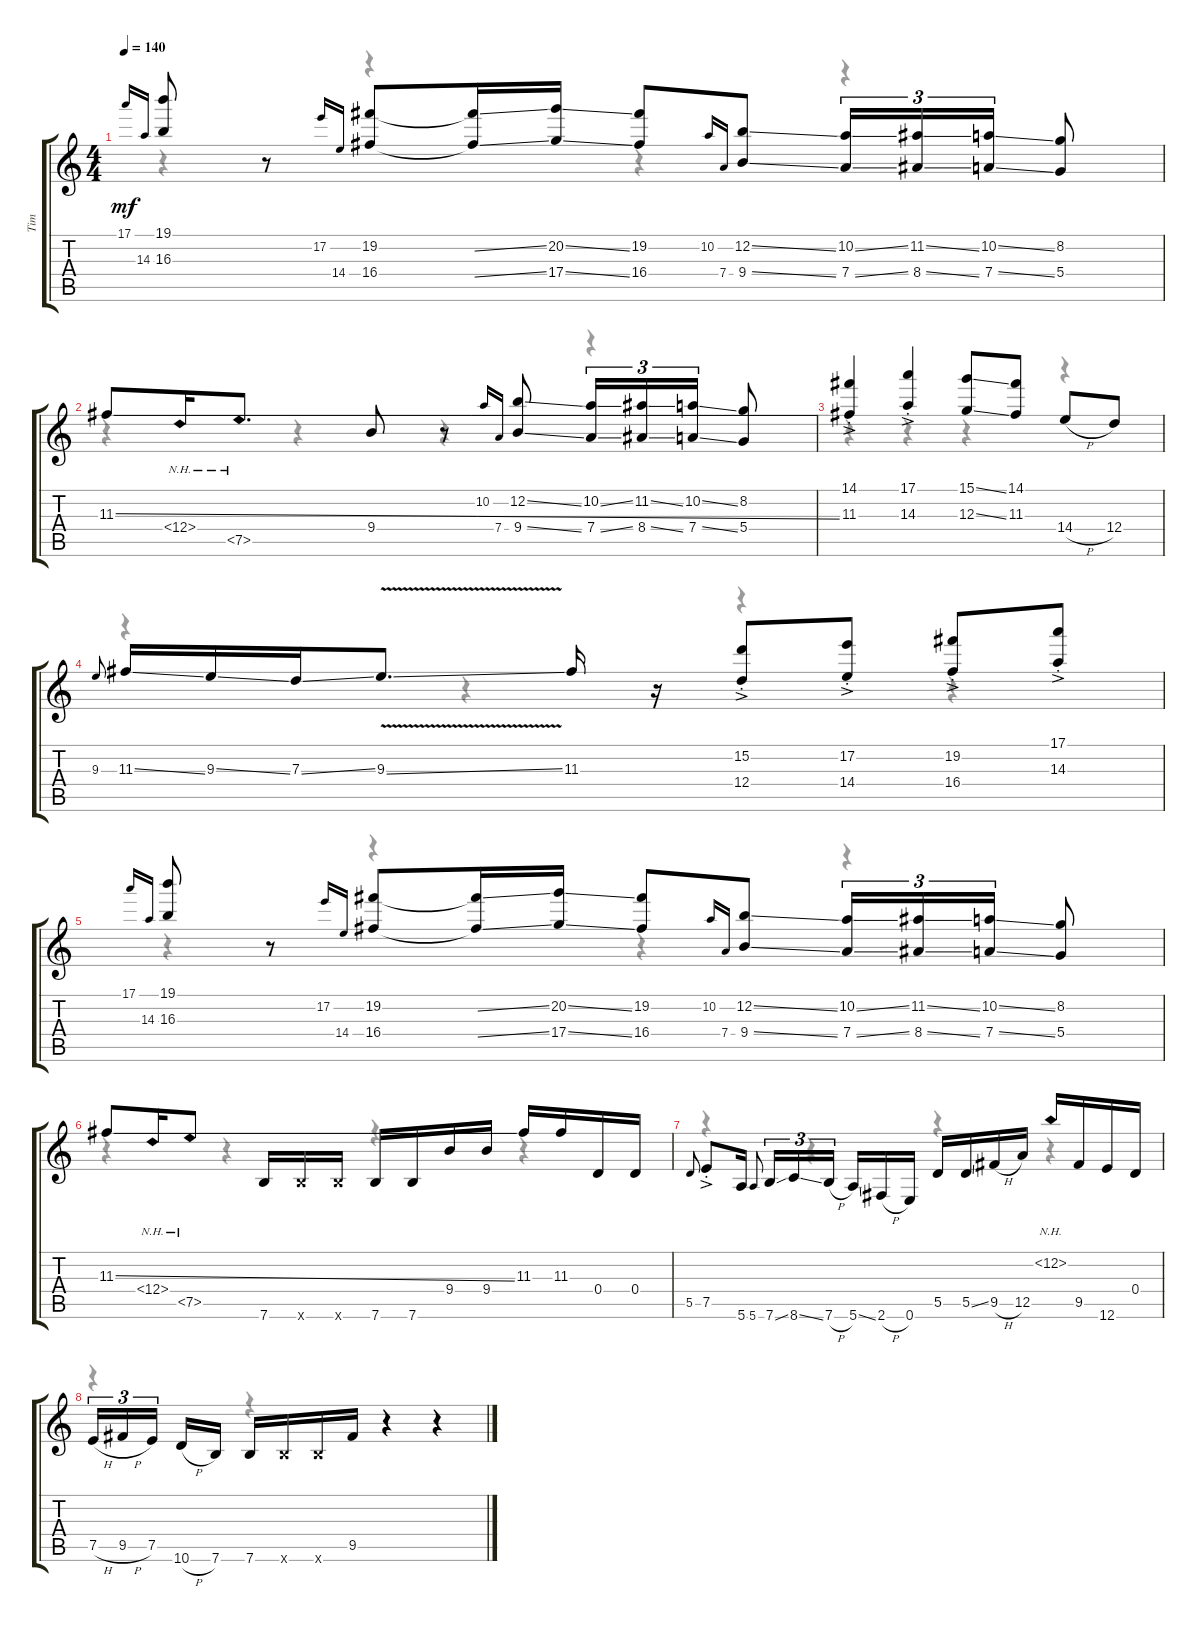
\track ("Tim" "Tim") {instrument electricguitarclean}
\staff {score tabs}
\tuning (E4 B3 G3 D3 A2 E2) {hide}
\voice
\ts (4 4)
\tempo 140
\clef g2
\ks c
17.1.16{gr onbeat dy mf} 14.3.16{gr onbeat} (19.1 16.3).8 r.8 17.2.16{gr onbeat} 14.4.16{gr onbeat} (19.2 16.4).8 (19.2{ss t} 16.4{ss t}).16 (20.2{ss} 17.4{ss}).16 (19.2 16.4).8 10.2.16{gr onbeat} 7.4.16{gr onbeat} (12.2{ss} 9.4{ss}).8 (10.2{ss} 7.4{ss}).16{tu (3 2)} (11.2{ss} 8.4{ss}).16{tu (3 2)} (10.2{ss} 7.4{ss}).16{tu (3 2)} (8.2 5.4).8 |
11.3{ss}.8 12.4{nh}.16 7.5{nh}.8{d} 9.4.8 r.8 10.2.16{gr onbeat} 7.4.16{gr onbeat} (12.2{ss} 9.4{ss}).8 (10.2{ss} 7.4{ss}).16{tu (3 2)} (11.2{ss} 8.4{ss}).16{tu (3 2)} (10.2{ss} 7.4{ss}).16{tu (3 2)} (8.2 5.4).8 |
(14.1{ac st} 11.3{ac st}).4 (17.1{ac st} 14.3{ac st}).4 (15.1{ss} 12.3{ss}).8 (14.1 11.3).8 14.4{h}.8 12.4.8 |
9.3.8{gr onbeat} 11.3{ss}.16 9.3{ss}.16 7.3{ss}.16 9.3{v ss}.8{d} 11.3.16 r.16 (15.2{ac st} 12.4{ac st}).8 (17.2{ac st} 14.4{ac st}).8 (19.2{ac st} 16.4{ac st}).8 (17.1{ac st} 14.3{ac st}).8 |
17.1.16{gr onbeat} 14.3.16{gr onbeat} (19.1 16.3).8 r.8 17.2.16{gr onbeat} 14.4.16{gr onbeat} (19.2 16.4).8 (19.2{ss t} 16.4{ss t}).16 (20.2{ss} 17.4{ss}).16 (19.2 16.4).8 10.2.16{gr onbeat} 7.4.16{gr onbeat} (12.2{ss} 9.4{ss}).8 (10.2{ss} 7.4{ss}).16{tu (3 2)} (11.2{ss} 8.4{ss}).16{tu (3 2)} (10.2{ss} 7.4{ss}).16{tu (3 2)} (8.2 5.4).8 |
11.3{ss}.8 12.4{nh}.16 7.5{nh}.8 7.6.16 7.6{x}.16 7.6{x}.16 7.6.16 7.6.16 9.4.16 9.4.16 11.3.16 11.3.16 0.4.16 0.4.16 |
5.5.8{gr onbeat} 7.5{ac st}.8 5.6.16 5.6.8{gr onbeat} 7.6{ss}.16{tu (3 2)} 8.6{ss}.16{tu (3 2)} 7.6{h}.16{tu (3 2)} 5.6{ss}.16 2.6{h}.16 0.6.16 5.5.16 5.5{ss}.16 9.5{h}.16 12.5.16 12.2{nh}.16 9.5.16 12.6.16 0.4.16 |
7.5{h}.16{tu (3 2)} 9.5{h}.16{tu (3 2)} 7.5.16{tu (3 2)} 10.6{h}.16 7.6.16 7.6.16 7.6{x}.16 7.6{x}.16 9.5.16 r.4 r.4
\voice
\clef g2
\ottava regular
\simile none
\ks c
r.4{dy f} r.4 r.4 r.4 |
r.4 r.4 r.4 r.4 |
r.4 r.4 r.4 r.4 |
r.4 r.4 r.4 r.4 |
r.4 r.4 r.4 r.4 |
r.4 r.4 r.4 r.4 |
r.4 r.4 r.4 r.4 |
r.4 r.4 r.4 r.4
